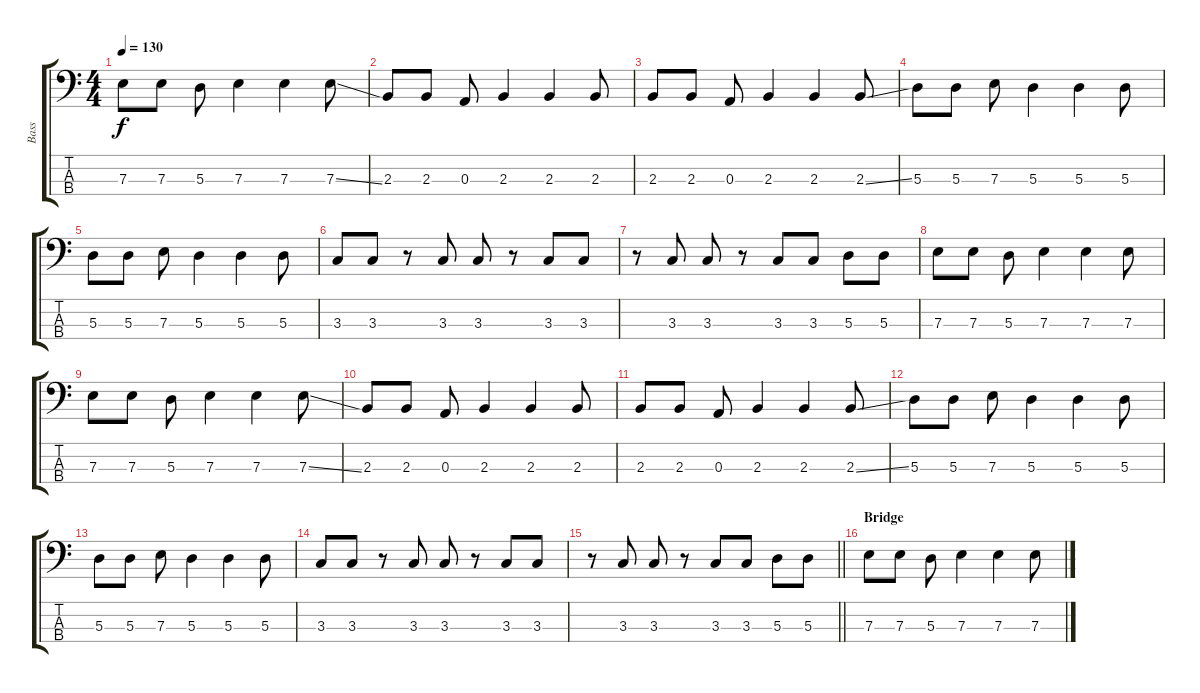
\track ("Bass" "Bass") {instrument electricbassfinger}
\staff {score tabs}
\tuning (G2 D2 A1 E1) {hide}
\ts (4 4)
\tempo 130
\clef f4
\ks c
7.3.8{dy f} 7.3.8 5.3.8 7.3.4 7.3.4 7.3{ss}.8 |
2.3.8 2.3.8 0.3.8 2.3.4 2.3.4 2.3.8 |
2.3.8 2.3.8 0.3.8 2.3.4 2.3.4 2.3{ss}.8 |
5.3.8 5.3.8 7.3.8 5.3.4 5.3.4 5.3.8 |
5.3.8 5.3.8 7.3.8 5.3.4 5.3.4 5.3.8 |
3.3.8 3.3.8 r.8 3.3.8 3.3.8 r.8 3.3.8 3.3.8 |
r.8 3.3.8 3.3.8 r.8 3.3.8 3.3.8 5.3.8 5.3.8 |
7.3.8 7.3.8 5.3.8 7.3.4 7.3.4 7.3.8 |
7.3.8 7.3.8 5.3.8 7.3.4 7.3.4 7.3{ss}.8 |
2.3.8 2.3.8 0.3.8 2.3.4 2.3.4 2.3.8 |
2.3.8 2.3.8 0.3.8 2.3.4 2.3.4 2.3{ss}.8 |
5.3.8 5.3.8 7.3.8 5.3.4 5.3.4 5.3.8 |
5.3.8 5.3.8 7.3.8 5.3.4 5.3.4 5.3.8 |
3.3.8 3.3.8 r.8 3.3.8 3.3.8 r.8 3.3.8 3.3.8 |
\barLineRight lightlight
r.8 3.3.8 3.3.8 r.8 3.3.8 3.3.8 5.3.8 5.3.8 |
\section ("" "Bridge")
7.3.8 7.3.8 5.3.8 7.3.4 7.3.4 7.3.8
